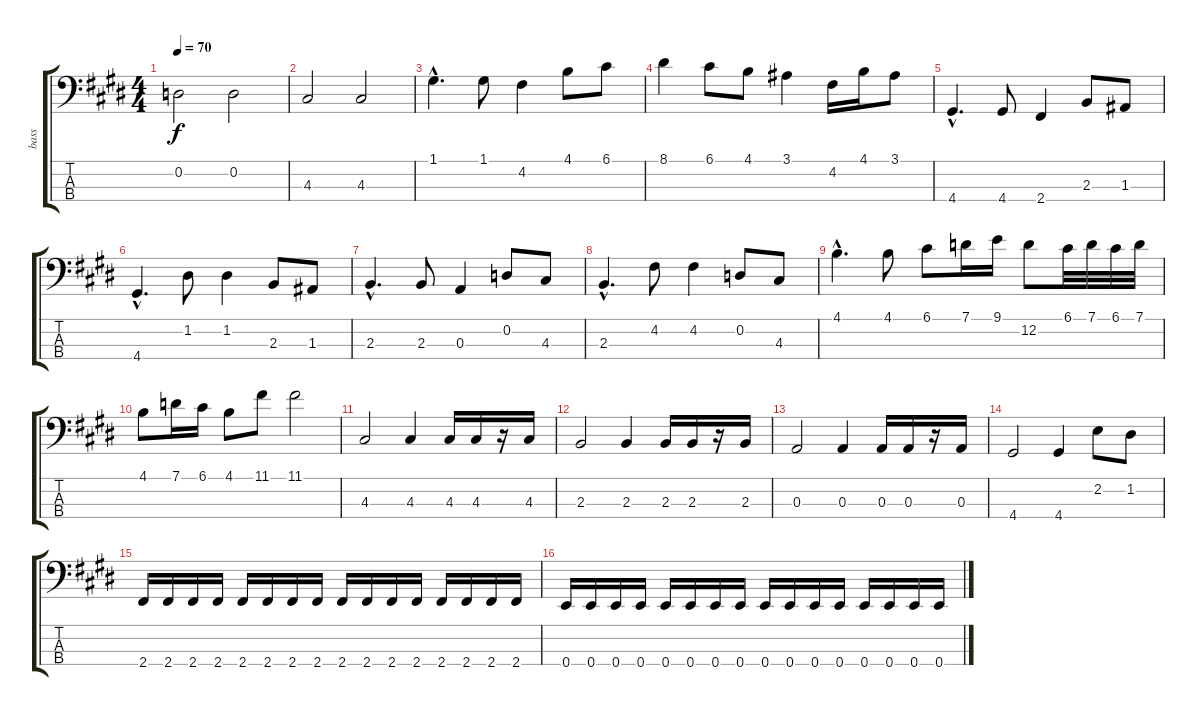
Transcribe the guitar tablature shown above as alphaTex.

\track ("bass" "bass") {instrument electricbasspick}
\staff {score tabs}
\tuning (G2 D2 A1 E1) {hide}
\ts (4 4)
\tempo 70
\clef f4
\ks e
0.2.2{dy f} 0.2.2 |
4.3.2 4.3.2 |
1.1{hac}.4{d} 1.1.8 4.2.4 4.1.8 6.1.8 |
8.1.4 6.1.8 4.1.8 3.1.4 4.2.16 4.1.16 3.1.8 |
4.4{hac}.4{d} 4.4.8 2.4.4 2.3.8 1.3.8 |
4.4{hac}.4{d} 1.2.8 1.2.4 2.3.8 1.3.8 |
2.3{hac}.4{d} 2.3.8 0.3.4 0.2.8 4.3.8 |
2.3{hac}.4{d} 4.2.8 4.2.4 0.2.8 4.3.8 |
4.1{hac}.4{d} 4.1.8 6.1.8 7.1.16 9.1.16 12.2.8 6.1.32 7.1.32 6.1.32 7.1.32 |
4.1.8 7.1.16 6.1.16 4.1.8 11.1.8 11.1.2 |
4.3.2 4.3.4 4.3.16 4.3.16 r.16 4.3.16 |
2.3.2 2.3.4 2.3.16 2.3.16 r.16 2.3.16 |
0.3.2 0.3.4 0.3.16 0.3.16 r.16 0.3.16 |
4.4.2 4.4.4 2.2.8 1.2.8 |
2.4.16 2.4.16 2.4.16 2.4.16 2.4.16 2.4.16 2.4.16 2.4.16 2.4.16 2.4.16 2.4.16 2.4.16 2.4.16 2.4.16 2.4.16 2.4.16 |
0.4.16 0.4.16 0.4.16 0.4.16 0.4.16 0.4.16 0.4.16 0.4.16 0.4.16 0.4.16 0.4.16 0.4.16 0.4.16 0.4.16 0.4.16 0.4.16
